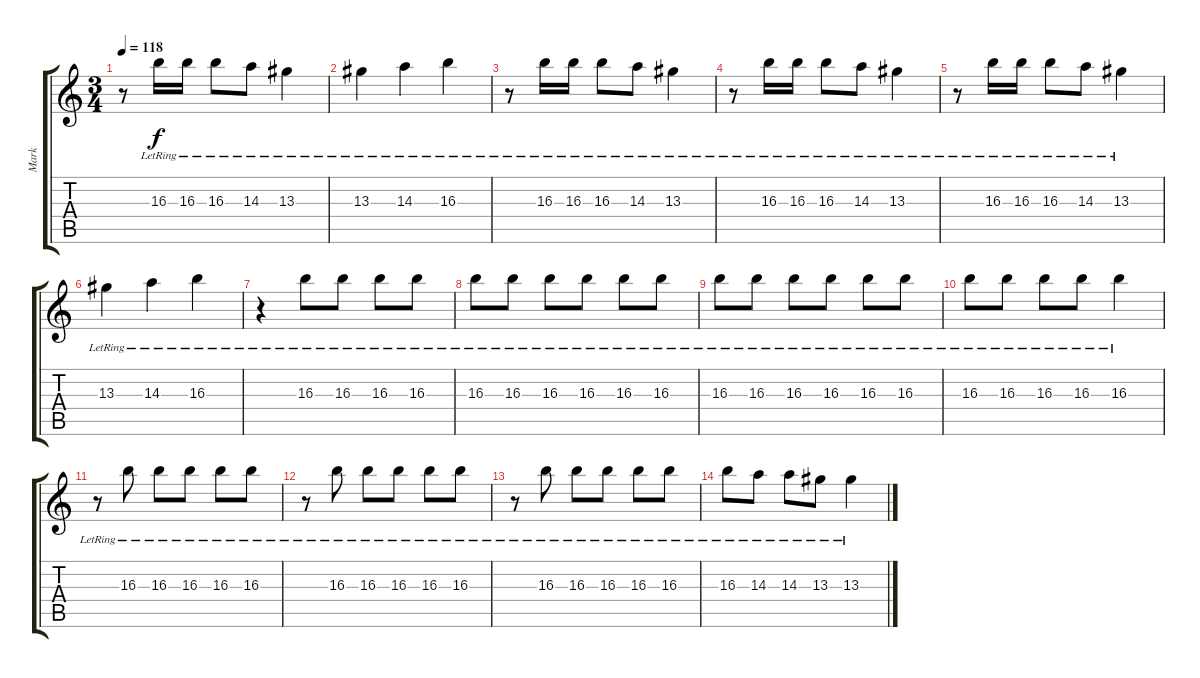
\track ("Mark" "Mark") {instrument acousticguitarsteel}
\staff {score tabs}
\tuning (E4 B3 G3 D3 A2 E2) {hide}
\ts (3 4)
\tempo 118
\clef g2
\ks c
r.8{dy f} 16.3{lr}.16 16.3{lr}.16 16.3{lr}.8 14.3{lr}.8 13.3{lr}.4 |
13.3{lr}.4 14.3{lr}.4 16.3{lr}.4 |
r.8 16.3{lr}.16 16.3{lr}.16 16.3{lr}.8 14.3{lr}.8 13.3{lr}.4 |
r.8 16.3{lr}.16 16.3{lr}.16 16.3{lr}.8 14.3{lr}.8 13.3{lr}.4 |
r.8 16.3{lr}.16 16.3{lr}.16 16.3{lr}.8 14.3{lr}.8 13.3{lr}.4 |
13.3{lr}.4 14.3{lr}.4 16.3{lr}.4 |
r.4 16.3{lr}.8 16.3{lr}.8 16.3{lr}.8 16.3{lr}.8 |
16.3{lr}.8 16.3{lr}.8 16.3{lr}.8 16.3{lr}.8 16.3{lr}.8 16.3{lr}.8 |
16.3{lr}.8 16.3{lr}.8 16.3{lr}.8 16.3{lr}.8 16.3{lr}.8 16.3{lr}.8 |
16.3{lr}.8 16.3{lr}.8 16.3{lr}.8 16.3{lr}.8 16.3{lr}.4 |
r.8 16.3{lr}.8 16.3{lr}.8 16.3{lr}.8 16.3{lr}.8 16.3{lr}.8 |
r.8 16.3{lr}.8 16.3{lr}.8 16.3{lr}.8 16.3{lr}.8 16.3{lr}.8 |
r.8 16.3{lr}.8 16.3{lr}.8 16.3{lr}.8 16.3{lr}.8 16.3{lr}.8 |
16.3{lr}.8 14.3{lr}.8 14.3{lr}.8 13.3{lr}.8 13.3{lr}.4
